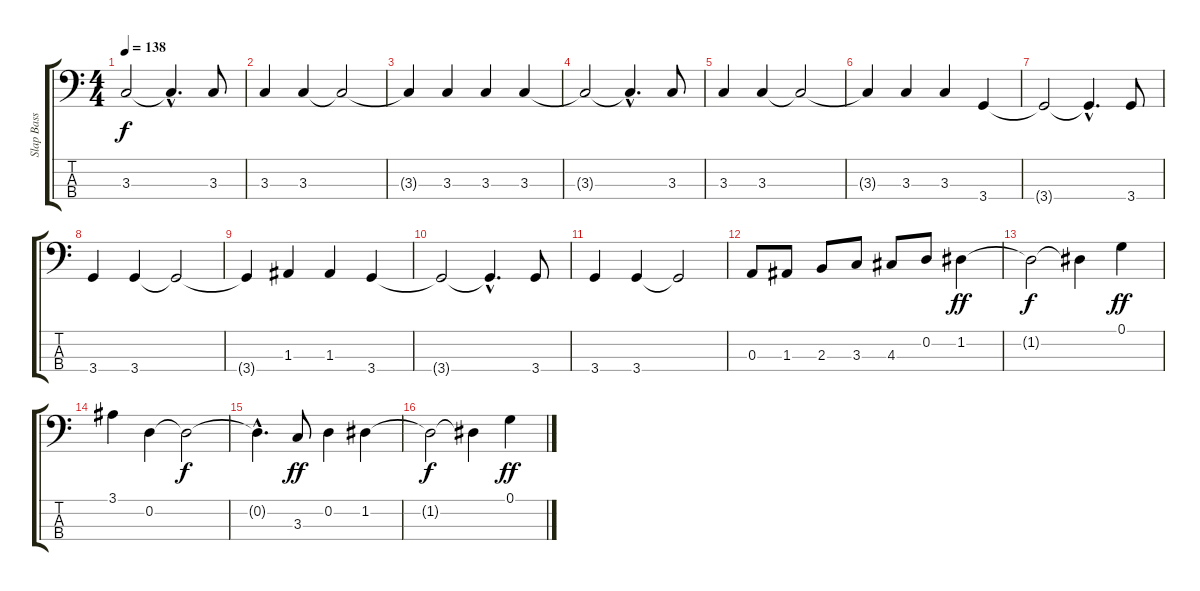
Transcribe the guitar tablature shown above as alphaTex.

\track ("Slap Bass" "Slap Bass") {instrument slapbass1}
\staff {score tabs}
\tuning (G2 D2 A1 E1) {hide}
\ts (4 4)
\tempo 138
\clef f4
\ks c
3.3{t}.2{dy f} 3.3{hac t}.4{d} 3.3.8 |
3.3.4 3.3.4 3.3{t}.2 |
3.3{t}.4 3.3.4 3.3.4 3.3.4 |
3.3{t}.2 3.3{hac t}.4{d} 3.3.8 |
3.3.4 3.3.4 3.3{t}.2 |
3.3{t}.4 3.3.4 3.3.4 3.4.4 |
3.4{t}.2 3.4{hac t}.4{d} 3.4.8 |
3.4.4 3.4.4 3.4{t}.2 |
3.4{t}.4 1.3.4 1.3.4 3.4.4 |
3.4{t}.2 3.4{hac t}.4{d} 3.4.8 |
3.4.4 3.4.4 3.4{t}.2 |
0.3.8 1.3.8 2.3.8 3.3.8 4.3.8 0.2.8 1.2.4{dy ff} |
1.2{t}.2{dy f} 1.2{t}.4 0.1.4{dy ff} |
3.1.4 0.2.4 0.2{t}.2{dy f} |
0.2{hac t}.4{d} 3.3.8{dy ff} 0.2.4 1.2.4 |
1.2{t}.2{dy f} 1.2{t}.4 0.1.4{dy ff}
